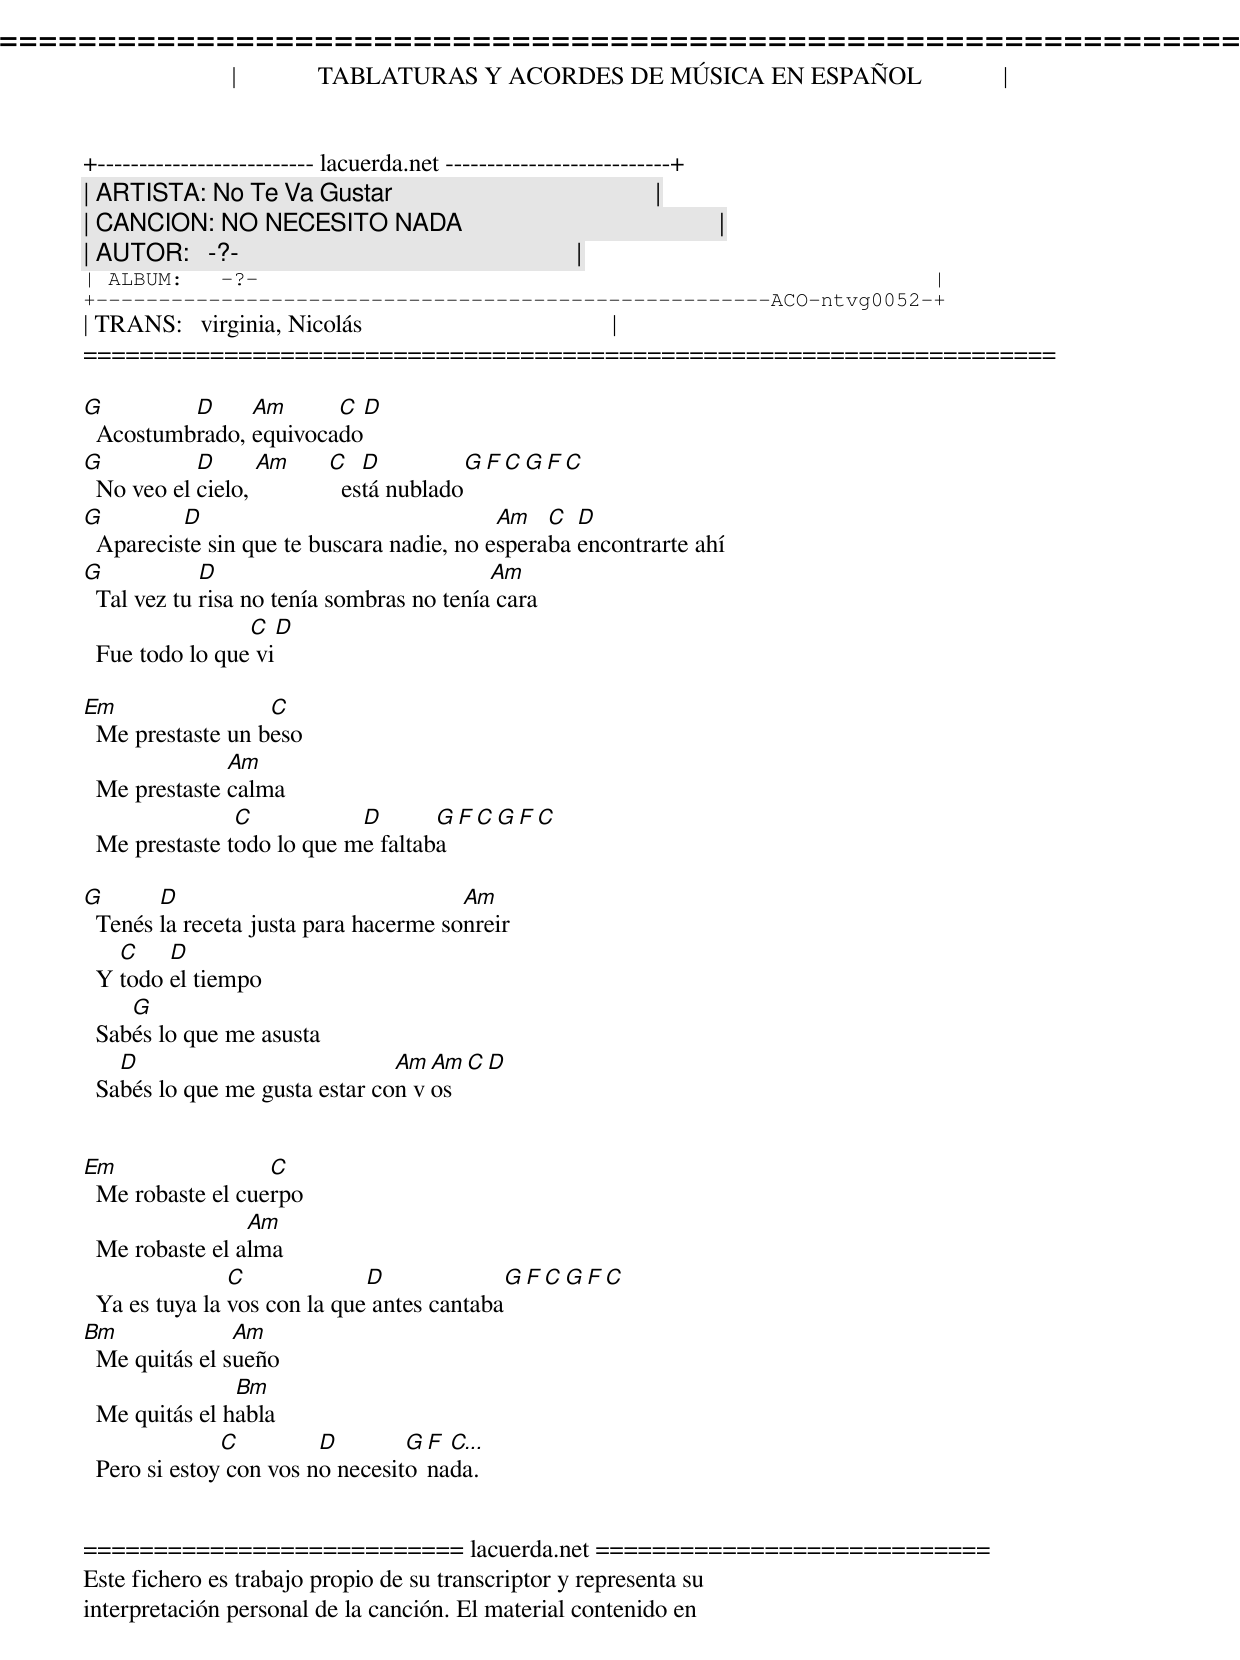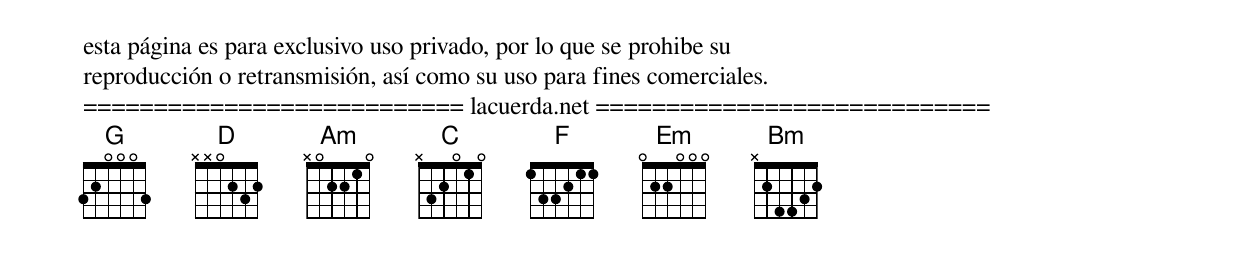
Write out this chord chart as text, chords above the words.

=====================================================================
|             TABLATURAS Y ACORDES DE MÚSICA EN ESPAÑOL             |
+-------------------------- lacuerda.net ---------------------------+
| ARTISTA: No Te Va Gustar                                          |
| CANCION: NO NECESITO NADA                                         |
| AUTOR:   -?-                                                      |
| ALBUM:   -?-                                                      |
+------------------------------------------------------ACO-ntvg0052-+
| TRANS:   virginia, Nicolás                                        |
=====================================================================

G         D     Am      C  D
  Acostumbrado, equivocado
G           D      Am    C   D          G F C G F C
  No veo el cielo,         está nublado
G         D                                Am   C  D
  Apareciste sin que te buscara nadie, no esperaba encontrarte ahí
G            D                             Am
  Tal vez tu risa no tenía sombras no tenía cara
                 C     D
  Fue todo lo que vi

Em                 C
  Me prestaste un beso
               Am
  Me prestaste calma
                C           D       G F C G F C
  Me prestaste todo lo que me faltaba

G       D                              Am
  Tenés la receta justa para hacerme sonreir
    C    D
  Y todo el tiempo
     G
  Sabés lo que me asusta
    D                           Am Am  C  D
  Sabés lo que me gusta estar con vos


Em                 C
  Me robaste el cuerpo
                 Am
  Me robaste el alma
                C             D              G F C G F C
  Ya es tuya la vos con la que antes cantaba
Bm              Am
  Me quitás el sueño
                Bm
  Me quitás el habla
               C         D        G F C...
  Pero si estoy con vos no necesito nada.


=========================== lacuerda.net ============================
Este fichero es trabajo propio de su transcriptor y representa su
interpretación personal de la canción. El material contenido en
esta página es para exclusivo uso privado, por lo que se prohibe su
reproducción o retransmisión, así como su uso para fines comerciales.
=========================== lacuerda.net ============================
